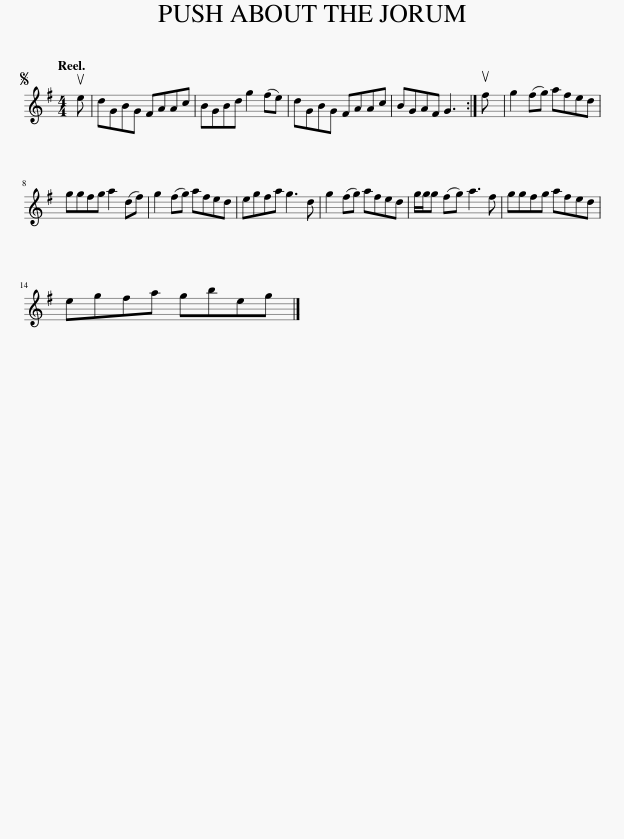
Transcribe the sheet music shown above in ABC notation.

X:1
L:1/8
Q:1/4=120
M:4/4
I:linebreak $
K:G
V:1 treble
V:1
S ue | dGBG FAAc | BGBd g2 (fe) | dGBG FAAc | BGAF G3 :| %5
 uf | g2 (fg) afed |$ ggfg a2 (df) | g2 (fg) afed | egfa g3 d | %10
 g2 (fg) afed | g/g/g (fg) a3 f | ggfg afed |$ egfa gbeg |] %14
